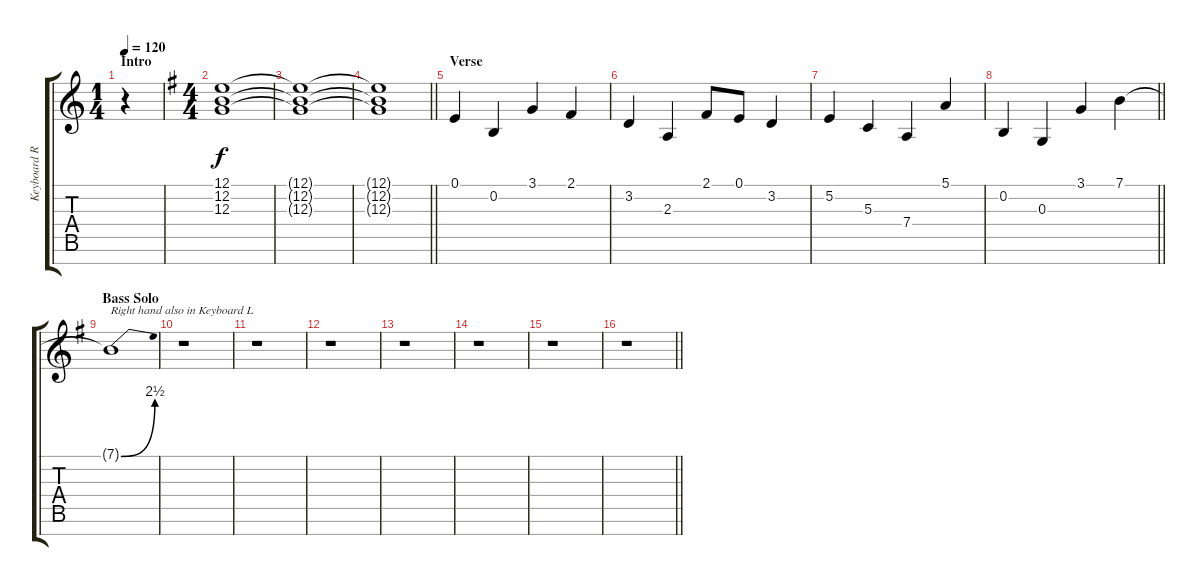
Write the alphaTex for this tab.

\track ("Keyboard R" "Keyboard R") {instrument synthstrings1}
\staff {score tabs}
\tuning (E4 B3 G3 D3 A2 E2 B1) {hide}
\ts (1 4)
\section ("" "Intro")
\tempo 120
\clef g2
\ks c
r.4{dy f volume 0 instrument synthstrings1} |
\ts (4 4)
\ks g
(12.1 12.2 12.3).1{volume 12} |
(12.1{t} 12.2{t} 12.3{t}).1 |
\barLineRight lightlight
\ks eminor
(12.1{t} 12.2{t} 12.3{t}).1 |
\section ("" "Verse")
0.1.4{volume 10 instrument drawbarorgan} 0.2.4 3.1.4 2.1.4 |
3.2.4 2.3.4 2.1.8 0.1.8 3.2.4 |
5.2.4 5.3.4 7.4.4 5.1.4 |
\barLineRight lightlight
0.2.4 0.3.4 3.1.4 7.1.4 |
\section ("" "Bass Solo")
7.1{be (bend 0 0 60 10) t}.1{txt "Right hand also in Keyboard L" volume 4} |
r.1{volume 13} |
r.1 |
r.1 |
r.1 |
r.1 |
r.1 |
\barLineRight lightlight
r.1
